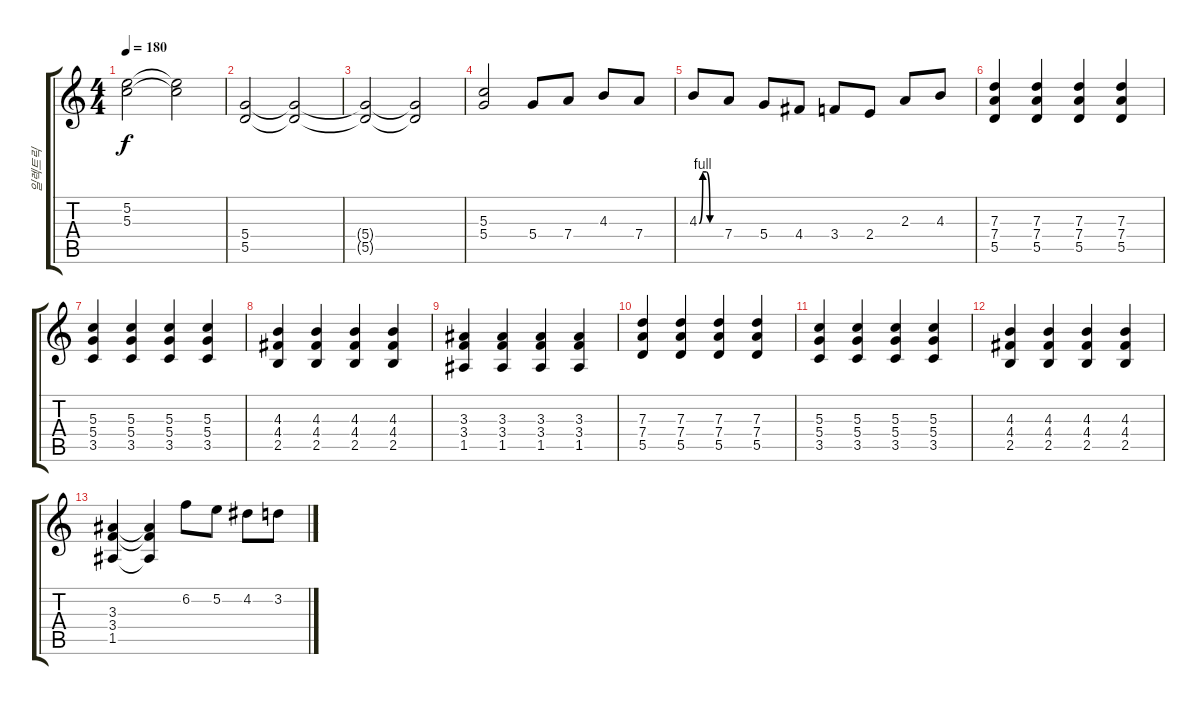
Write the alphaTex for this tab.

\track ("일렉트릭" "일렉트릭") {instrument electricguitarclean}
\staff {score tabs}
\tuning (E4 B3 G3 D3 A2 E2) {hide}
\ts (4 4)
\tempo 180
\clef g2
\ks c
(5.2{t} 5.3{t}).2{dy f} (5.2{t} 5.3{t}).2 |
(5.4 5.5).2 (5.4{t} 5.5{t}).2 |
(5.4{t} 5.5{t}).2 (5.4{t} 5.5{t}).2 |
(5.3 5.4).2 5.4.8 7.4.8 4.3.8 7.4.8 |
4.3{be (custom 0 0 10 4 20 4 30 0 60 0)}.8 7.4.8 5.4.8 4.4.8 3.4.8 2.4.8 2.3.8 4.3.8 |
(7.3 7.4 5.5).4{instrument distortionguitar} (7.3 7.4 5.5).4 (7.3 7.4 5.5).4 (7.3 7.4 5.5).4 |
(5.3 5.4 3.5).4 (5.3 5.4 3.5).4 (5.3 5.4 3.5).4 (5.3 5.4 3.5).4 |
(4.3 4.4 2.5).4 (4.3 4.4 2.5).4 (4.3 4.4 2.5).4 (4.3 4.4 2.5).4 |
(3.3 3.4 1.5).4 (3.3 3.4 1.5).4 (3.3 3.4 1.5).4 (3.3 3.4 1.5).4 |
(7.3 7.4 5.5).4{instrument distortionguitar} (7.3 7.4 5.5).4 (7.3 7.4 5.5).4 (7.3 7.4 5.5).4 |
(5.3 5.4 3.5).4 (5.3 5.4 3.5).4 (5.3 5.4 3.5).4 (5.3 5.4 3.5).4 |
(4.3 4.4 2.5).4 (4.3 4.4 2.5).4 (4.3 4.4 2.5).4 (4.3 4.4 2.5).4 |
(3.3 3.4 1.5).4 (3.3{t} 3.4{t} 1.5{t}).4 6.2.8 5.2.8 4.2.8 3.2.8
